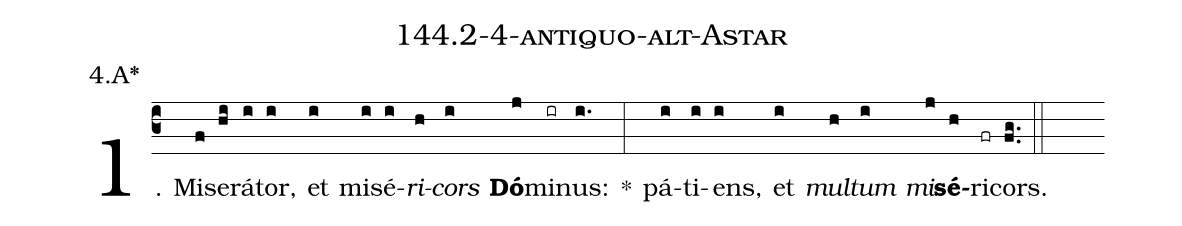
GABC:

name: 144.2-4-antiquo-alt-Astar;
annotation: 4.A*;
%%
(c3)1. Mi(f)se(hi)rá(i)tor,(i) et(i) mi(i)sé(i)<i>ri</i>(h)<i>cors</i>(i) <b>Dó</b>(j)mi(ir)nus:(i.) *(:) pá(i)ti(i)ens,(i) et(i) <i>mul</i>(h)<i>tum</i>(i) <i>mi</i>(j)<b>sé</b>(h)ri(fr)cors.(fg..) (::)
